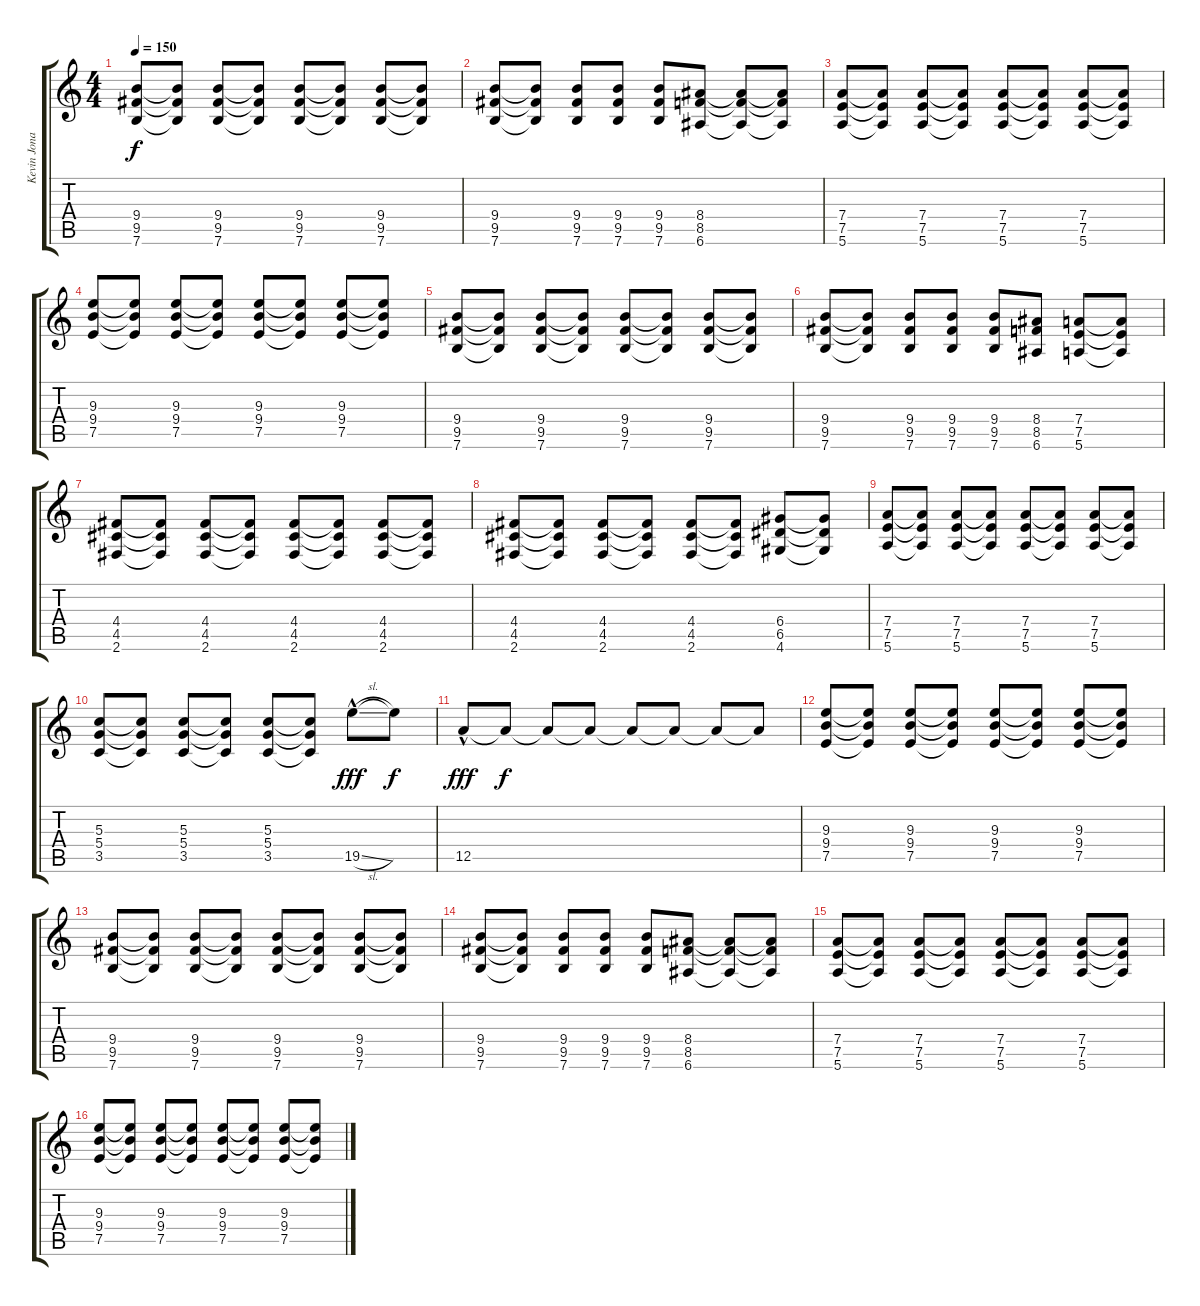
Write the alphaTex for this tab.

\track ("Kevin Jonas" "Kevin Jona") {instrument distortionguitar}
\staff {score tabs}
\tuning (E4 B3 G3 D3 A2 E2) {hide}
\ts (4 4)
\tempo 150
\clef g2
\ks c
(9.4 9.5 7.6).8{dy f} (9.4{t} 9.5{t} 7.6{t}).8 (9.4 9.5 7.6).8 (9.4{t} 9.5{t} 7.6{t}).8 (9.4 9.5 7.6).8 (9.4{t} 9.5{t} 7.6{t}).8 (9.4 9.5 7.6).8 (9.4{t} 9.5{t} 7.6{t}).8 |
(9.4 9.5 7.6).8 (9.4{t} 9.5{t} 7.6{t}).8 (9.4 9.5 7.6).8 (9.4 9.5 7.6).8 (9.4 9.5 7.6).8 (8.4 8.5 6.6).8 (8.4{t} 8.5{t} 6.6{t}).8 (8.4{t} 8.5{t} 6.6{t}).8 |
(7.4 7.5 5.6).8 (7.4{t} 7.5{t} 5.6{t}).8 (7.4 7.5 5.6).8 (7.4{t} 7.5{t} 5.6{t}).8 (7.4 7.5 5.6).8 (7.4{t} 7.5{t} 5.6{t}).8 (7.4 7.5 5.6).8 (7.4{t} 7.5{t} 5.6{t}).8 |
(9.3 9.4 7.5).8 (9.3{t} 9.4{t} 7.5{t}).8 (9.3 9.4 7.5).8 (9.3{t} 9.4{t} 7.5{t}).8 (9.3 9.4 7.5).8 (9.3{t} 9.4{t} 7.5{t}).8 (9.3 9.4 7.5).8 (9.3{t} 9.4{t} 7.5{t}).8 |
(9.4 9.5 7.6).8 (9.4{t} 9.5{t} 7.6{t}).8 (9.4 9.5 7.6).8 (9.4{t} 9.5{t} 7.6{t}).8 (9.4 9.5 7.6).8 (9.4{t} 9.5{t} 7.6{t}).8 (9.4 9.5 7.6).8 (9.4{t} 9.5{t} 7.6{t}).8 |
(9.4 9.5 7.6).8 (9.4{t} 9.5{t} 7.6{t}).8 (9.4 9.5 7.6).8 (9.4 9.5 7.6).8 (9.4 9.5 7.6).8 (8.4 8.5 6.6).8 (7.4 7.5 5.6).8 (7.4{t} 7.5{t} 5.6{t}).8 |
(4.4 4.5 2.6).8 (4.4{t} 4.5{t} 2.6{t}).8 (4.4 4.5 2.6).8 (4.4{t} 4.5{t} 2.6{t}).8 (4.4 4.5 2.6).8 (4.4{t} 4.5{t} 2.6{t}).8 (4.4 4.5 2.6).8 (4.4{t} 4.5{t} 2.6{t}).8 |
(4.4 4.5 2.6).8 (4.4{t} 4.5{t} 2.6{t}).8 (4.4 4.5 2.6).8 (4.4{t} 4.5{t} 2.6{t}).8 (4.4 4.5 2.6).8 (4.4{t} 4.5{t} 2.6{t}).8 (6.4 6.5 4.6).8 (6.4{t} 6.5{t} 4.6{t}).8 |
(7.4 7.5 5.6).8 (7.4{t} 7.5{t} 5.6{t}).8 (7.4 7.5 5.6).8 (7.4{t} 7.5{t} 5.6{t}).8 (7.4 7.5 5.6).8 (7.4{t} 7.5{t} 5.6{t}).8 (7.4 7.5 5.6).8 (7.4{t} 7.5{t} 5.6{t}).8 |
(5.3 5.4 3.5).8 (5.3{t} 5.4{t} 3.5{t}).8 (5.3 5.4 3.5).8 (5.3{t} 5.4{t} 3.5{t}).8 (5.3 5.4 3.5).8 (5.3{t} 5.4{t} 3.5{t}).8 19.5{sl hac}.8{dy fff} 19.5{t}.8{dy f} |
12.5{hac}.8{dy fff} 12.5{t}.8{dy f} 12.5{t}.8 12.5{t}.8 12.5{t}.8 12.5{t}.8 12.5{t}.8 12.5{t}.8 |
(9.3 9.4 7.5).8 (9.3{t} 9.4{t} 7.5{t}).8 (9.3 9.4 7.5).8 (9.3{t} 9.4{t} 7.5{t}).8 (9.3 9.4 7.5).8 (9.3{t} 9.4{t} 7.5{t}).8 (9.3 9.4 7.5).8 (9.3{t} 9.4{t} 7.5{t}).8 |
(9.4 9.5 7.6).8 (9.4{t} 9.5{t} 7.6{t}).8 (9.4 9.5 7.6).8 (9.4{t} 9.5{t} 7.6{t}).8 (9.4 9.5 7.6).8 (9.4{t} 9.5{t} 7.6{t}).8 (9.4 9.5 7.6).8 (9.4{t} 9.5{t} 7.6{t}).8 |
(9.4 9.5 7.6).8 (9.4{t} 9.5{t} 7.6{t}).8 (9.4 9.5 7.6).8 (9.4 9.5 7.6).8 (9.4 9.5 7.6).8 (8.4 8.5 6.6).8 (8.4{t} 8.5{t} 6.6{t}).8 (8.4{t} 8.5{t} 6.6{t}).8 |
(7.4 7.5 5.6).8 (7.4{t} 7.5{t} 5.6{t}).8 (7.4 7.5 5.6).8 (7.4{t} 7.5{t} 5.6{t}).8 (7.4 7.5 5.6).8 (7.4{t} 7.5{t} 5.6{t}).8 (7.4 7.5 5.6).8 (7.4{t} 7.5{t} 5.6{t}).8 |
(9.3 9.4 7.5).8 (9.3{t} 9.4{t} 7.5{t}).8 (9.3 9.4 7.5).8 (9.3{t} 9.4{t} 7.5{t}).8 (9.3 9.4 7.5).8 (9.3{t} 9.4{t} 7.5{t}).8 (9.3 9.4 7.5).8 (9.3{t} 9.4{t} 7.5{t}).8
